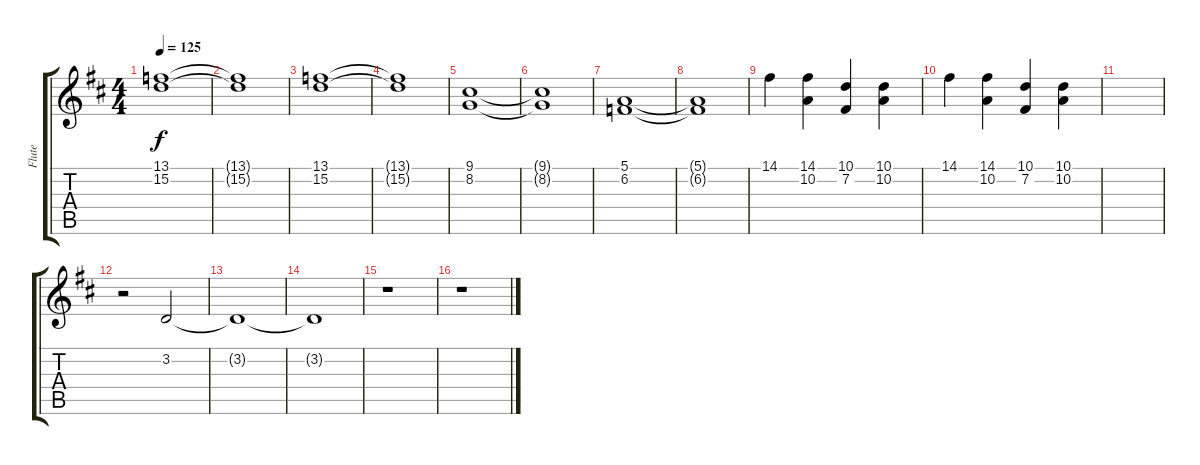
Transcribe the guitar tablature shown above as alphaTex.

\track ("Flute" "Flute") {instrument flute}
\staff {score tabs}
\tuning (E4 B3 G3 D3 A2 E2) {hide}
\ts (4 4)
\tempo 125
\clef g2
\ks d
(13.1 15.2).1{dy f} |
(13.1{t} 15.2{t}).1 |
(13.1 15.2).1 |
(13.1{t} 15.2{t}).1 |
(9.1 8.2).1 |
(9.1{t} 8.2{t}).1 |
(5.1 6.2).1 |
(5.1{t} 6.2{t}).1 |
14.1.4 (14.1 10.2).4 (10.1 7.2).4 (10.1 10.2).4 |
14.1.4 (14.1 10.2).4 (10.1 7.2).4 (10.1 10.2).4 |
|
r.2 3.2.2 |
3.2{t}.1 |
3.2{t}.1 |
r.1 |
r.1
